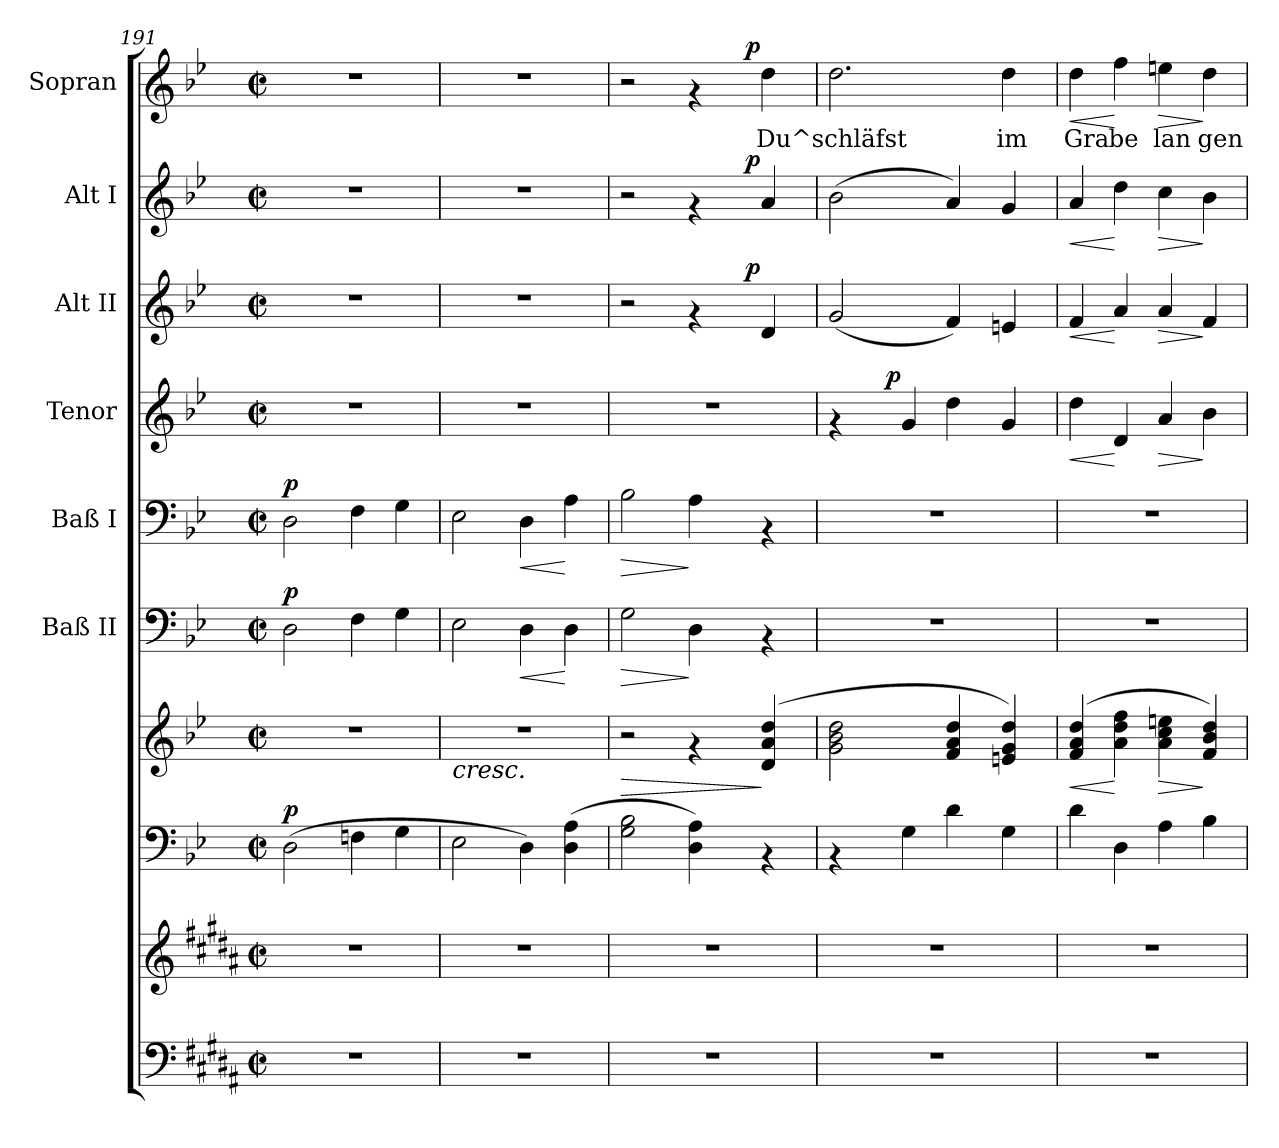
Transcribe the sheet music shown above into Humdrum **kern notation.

**kern	**kern	**kern	**dynam	**kern	**dynam	**kern	**dynam	**kern	**dynam	**kern	**dynam	**kern	**dynam	**kern	**dynam	**kern	**text	**dynam
*part10	*part9	*part8	*part8	*part7	*part7	*part6	*part6	*part5	*part5	*part4	*part4	*part3	*part3	*part2	*part2	*part1	*part1	*part1
*staff10	*staff9	*staff8	*staff8	*staff7	*staff7	*staff6	*staff6	*staff5	*staff5	*staff4	*staff4	*staff3	*staff3	*staff2	*staff2	*staff1	*staff1	*staff1
*	*	*	*	*	*	*I"Baß II	*	*I"Baß I	*	*I"Tenor	*	*I"Alt II	*	*I"Alt I	*	*I"Sopran	*	*
*	*	*	*	*	*	*I'B.II	*	*I'B.I	*	*I'T	*	*I'A.II	*	*I'A.I	*	*I'S	*	*
!!LO:PB:g=z
*clefF4	*clefG2	*clefF4	*	*clefG2	*	*clefF4	*	*clefF4	*	*clefG2	*	*clefG2	*	*clefG2	*	*clefG2	*	*
*k[f#c#g#d#a#]	*k[f#c#g#d#a#]	*k[b-e-]	*	*k[b-e-]	*	*k[b-e-]	*	*k[b-e-]	*	*k[b-e-]	*	*k[b-e-]	*	*k[b-e-]	*	*k[b-e-]	*	*
*B:	*B:	*B-:	*	*B-:	*	*B-:	*	*B-:	*	*B-:	*	*B-:	*	*B-:	*	*B-:	*	*
*M2/2	*M2/2	*M2/2	*	*M2/2	*	*M2/2	*	*M2/2	*	*M2/2	*	*M2/2	*	*M2/2	*	*M2/2	*	*
*met(c|)	*met(c|)	*met(c|)	*	*met(c|)	*	*met(c|)	*	*met(c|)	*	*met(c|)	*	*met(c|)	*	*met(c|)	*	*met(c|)	*	*
=191	=191	=191	=191	=191	=191	=191	=191	=191	=191	=191	=191	=191	=191	=191	=191	=191	=191	=191
!	!	!	!LO:DY:a	!	!	!	!LO:DY:a	!	!LO:DY:a	!	!	!	!	!	!	!	!	!
1r	1r	(>2D\	p	1r	.	2D\	p	2D\	p	1r	.	1r	.	1r	.	1r	.	.
.	.	4Fn\	.	.	.	4F\	.	4F\	.	.	.	.	.	.	.	.	.	.
.	.	4G\	.	.	.	4G\	.	4G\	.	.	.	.	.	.	.	.	.	.
=192!	=192!	=192!	=192!	=192!	=192!	=192!	=192!	=192!	=192!	=192!	=192!	=192!	=192!	=192!	=192!	=192!	=192!	=192!
!	!	!	!	!	!LO:HP:b	!	!	!	!	!	!	!	!	!	!	!	!	!
1r	1r	2E-\	.	1r	<	2E-\	.	2E-\	.	1r	.	1r	.	1r	.	1r	.	.
!	!	!	!	!	!	!	!LO:HP:b	!	!LO:HP:b	!	!	!	!	!	!	!	!	!
.	.	4D\)	.	.	.	4D\	<	4D\	<	.	.	.	.	.	.	.	.	.
.	.	(>4D\ 4A\	.	.	.	4D\	[	4A\	[	.	.	.	.	.	.	.	.	.
=193!	=193!	=193!	=193!	=193!	=193!	=193!	=193!	=193!	=193!	=193!	=193!	=193!	=193!	=193!	=193!	=193!	=193!	=193!
!	!	!	!	!	!LO:HP:b	!	!LO:HP:b	!	!LO:HP:b	!	!	!	!	!	!	!	!	!
*	*	*	*	*	*	*	*	*	*	*	*	*^	*	*^	*	*^	*	*
1r	1r	2G\ 2B-\	.	2r	>	2G\	>	2B-\	>	1r	.	2r	2ryy	.	2r	2ryy	.	2r	2ryy	.	.
.	.	4D\ 4A\)	.	4rf	[	4D\	]	4A\	]	.	.	4rf	8ryy	.	4rf	8ryy	.	4rf	8ryy	.	.
.	.	.	.	.	.	.	.	.	.	.	.	.	16ryy	.	.	16ryy	.	.	16ryy	.	.
.	.	.	.	.	.	.	.	.	.	.	.	.	64ryy	.	.	64ryy	.	.	64ryy	.	.
!	!	!	!	!	!	!	!	!	!	!	!	!	!	!LO:DY:a	!	!	!LO:DY:a	!	!	!	!LO:DY:a
.	.	.	.	.	.	.	.	.	.	.	.	.	4ryy	p	.	4ryy	p	.	4ryy	.	p
!	!	!	!	!	!	!	!	!	!	!	!	!	!	!	!	!	!	!	!	!LO:LY:b	!
.	.	4rAA	.	(<4d/ 4a/ 4dd/	]	4rAA	.	4rAA	.	.	.	4d/	.	.	4a/	.	.	4dd\	.	Du^schläfst	.
.	.	.	.	.	.	.	.	.	.	.	.	.	32.ryy	.	.	32.ryy	.	.	32.ryy	.	.
*	*	*	*	*	*	*	*	*	*	*	*	*v	*v	*	*	*	*	*v	*v	*	*
*	*	*	*	*	*	*	*	*	*	*	*	*	*	*v	*v	*	*	*	*
=194!	=194!	=194!	=194!	=194!	=194!	=194!	=194!	=194!	=194!	=194!	=194!	=194!	=194!	=194!	=194!	=194!	=194!	=194!
*	*	*	*	*	*	*	*	*	*	*^	*	*	*	*	*	*	*	*
1r	1r	4rAA	.	2g\ 2b-\ 2dd\	.	1r	.	1r	.	4rf	8ryy	.	(<2g/	.	(>2b-\	.	2.dd\	.	.
.	.	.	.	.	.	.	.	.	.	.	16ryy	.	.	.	.	.	.	.	.
.	.	.	.	.	.	.	.	.	.	.	64ryy	.	.	.	.	.	.	.	.
!	!	!	!	!	!	!	!	!	!	!	!	!LO:DY:a	!	!	!	!	!	!	!
.	.	.	.	.	.	.	.	.	.	.	2ryy	p	.	.	.	.	.	.	.
.	.	4G\	.	.	.	.	.	.	.	4g/	.	.	.	.	.	.	.	.	.
.	.	4d\	.	4f/ 4a/ 4dd/	.	.	.	.	.	4dd\	.	.	4f/)	.	4a/)	.	.	.	.
.	.	.	.	.	.	.	.	.	.	.	4ryy	.	.	.	.	.	.	.	.
!	!	!	!	!	!	!	!	!	!	!	!	!	!	!	!	!	!	!LO:LY:b	!
.	.	4G\	.	4en/ 4g/ 4dd/)	.	.	.	.	.	4g/	.	.	4en/	.	4g/	.	4dd\	im	.
.	.	.	.	.	.	.	.	.	.	.	32.ryy	.	.	.	.	.	.	.	.
=195!	=195!	=195!	=195!	=195!	=195!	=195!	=195!	=195!	=195!	=195!	=195!	=195!	=195!	=195!	=195!	=195!	=195!	=195!	=195!
!	!	!	!	!	!LO:HP:b	!	!	!	!	!	!	!LO:HP:b	!	!LO:HP:b	!	!LO:HP:b	!	!LO:LY:b	!LO:HP:b
*	*	*	*	*	*	*	*	*	*	*v	*v	*	*	*	*	*	*	*	*
1r	1r	4d\	.	(>4f/ 4a/ 4dd/	<	1r	.	1r	.	4dd\	<	4f/	<	4a/	<	4dd\	Gra	<
!	!	!	!	!	!	!	!	!	!	!	!	!	!	!	!	!	!LO:LY:b	!
.	.	4D\	.	4a\ 4dd\ 4ff\	[	.	.	.	.	4d/	[	4a/	[	4dd\	[	4ff\	be	[
!	!	!	!	!	!LO:HP:b	!	!	!	!	!	!LO:HP:b	!	!LO:HP:b	!	!LO:HP:b	!	!LO:LY:b	!LO:HP:b
.	.	4A\	.	4a\ 4cc\ 4een\	>	.	.	.	.	4a/	>	4a/	>	4cc\	>	4een\	lan	>
!	!	!	!	!	!	!	!	!	!	!	!	!	!	!	!	!	!LO:LY:b	!
.	.	4B-\	.	4f/ 4b-/ 4dd/)	]	.	.	.	.	4b-\	]	4f/	]	4b-\	]	4dd\	gen	]
=!	=!	=!	=!	=!	=!	=!	=!	=!	=!	=!	=!	=!	=!	=!	=!	=!	=!	=!
*-	*-	*-	*-	*-	*-	*-	*-	*-	*-	*-	*-	*-	*-	*-	*-	*-	*-	*-
